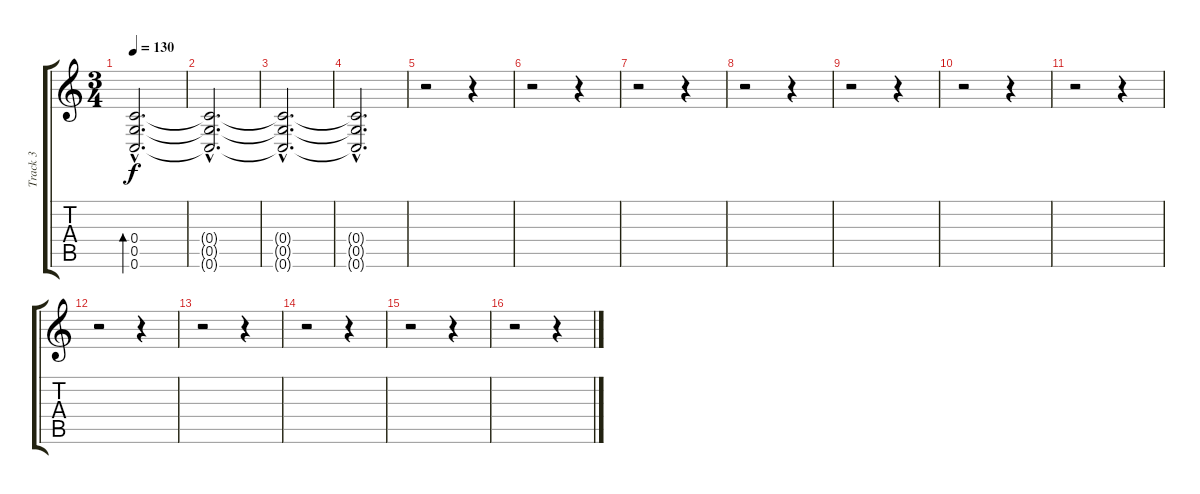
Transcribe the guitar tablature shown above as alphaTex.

\track ("Track 3" "Track 3") {instrument overdrivenguitar}
\staff {score tabs}
\tuning (D4 A3 F3 C3 G2 C2) {hide}
\ts (3 4)
\tempo 130
\clef g2
\ks c
(0.4{hac} 0.5{hac} 0.6{hac}).2{d bd 120 dy f} |
(0.4{hac t} 0.5{hac t} 0.6{hac t}).2{d} |
(0.4{hac t} 0.5{hac t} 0.6{hac t}).2{d} |
(0.4{hac t} 0.5{hac t} 0.6{hac t}).2{d} |
r.2 r.4 |
r.2 r.4 |
r.2 r.4 |
r.2 r.4 |
r.2 r.4 |
r.2 r.4 |
r.2 r.4 |
r.2 r.4 |
r.2 r.4 |
r.2 r.4 |
r.2 r.4 |
r.2 r.4
